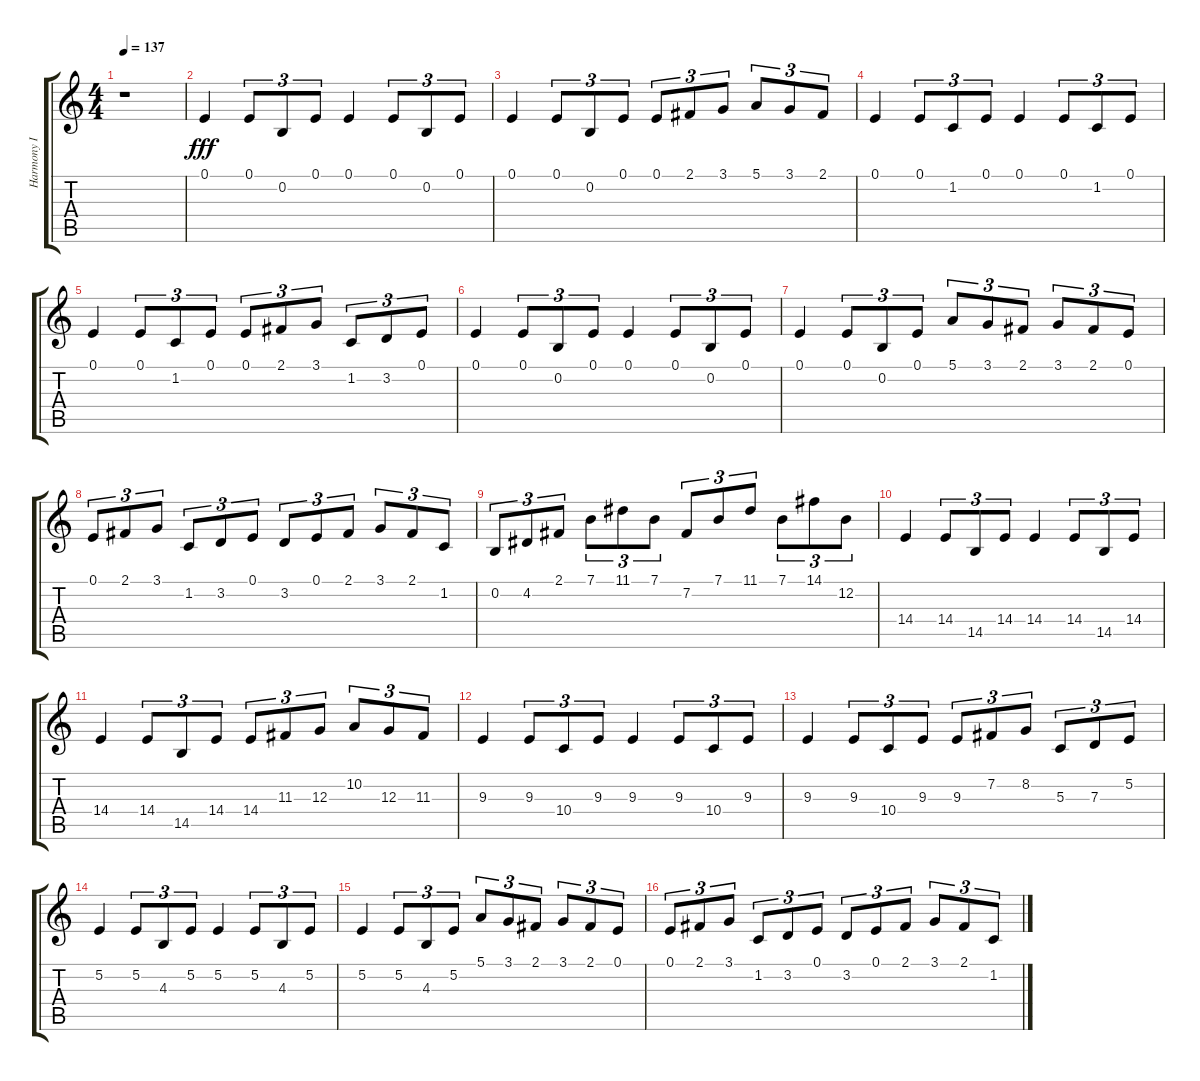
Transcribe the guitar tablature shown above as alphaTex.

\track ("Harmony I" "Harmony I") {instrument tuba}
\staff {score tabs}
\tuning (E4 B3 G3 D3 A2 E2) {hide}
\ts (4 4)
\tempo 137
\clef g2
\ks c
r.1{dy fff} |
0.1.4 0.1.8{tu (3 2)} 0.2.8{tu (3 2)} 0.1.8{tu (3 2)} 0.1.4 0.1.8{tu (3 2)} 0.2.8{tu (3 2)} 0.1.8{tu (3 2)} |
0.1.4 0.1.8{tu (3 2)} 0.2.8{tu (3 2)} 0.1.8{tu (3 2)} 0.1.8{tu (3 2)} 2.1.8{tu (3 2)} 3.1.8{tu (3 2)} 5.1.8{tu (3 2)} 3.1.8{tu (3 2)} 2.1.8{tu (3 2)} |
0.1.4 0.1.8{tu (3 2)} 1.2.8{tu (3 2)} 0.1.8{tu (3 2)} 0.1.4 0.1.8{tu (3 2)} 1.2.8{tu (3 2)} 0.1.8{tu (3 2)} |
0.1.4 0.1.8{tu (3 2)} 1.2.8{tu (3 2)} 0.1.8{tu (3 2)} 0.1.8{tu (3 2)} 2.1.8{tu (3 2)} 3.1.8{tu (3 2)} 1.2.8{tu (3 2)} 3.2.8{tu (3 2)} 0.1.8{tu (3 2)} |
0.1.4 0.1.8{tu (3 2)} 0.2.8{tu (3 2)} 0.1.8{tu (3 2)} 0.1.4 0.1.8{tu (3 2)} 0.2.8{tu (3 2)} 0.1.8{tu (3 2)} |
0.1.4 0.1.8{tu (3 2)} 0.2.8{tu (3 2)} 0.1.8{tu (3 2)} 5.1.8{tu (3 2)} 3.1.8{tu (3 2)} 2.1.8{tu (3 2)} 3.1.8{tu (3 2)} 2.1.8{tu (3 2)} 0.1.8{tu (3 2)} |
0.1.8{tu (3 2)} 2.1.8{tu (3 2)} 3.1.8{tu (3 2)} 1.2.8{tu (3 2)} 3.2.8{tu (3 2)} 0.1.8{tu (3 2)} 3.2.8{tu (3 2)} 0.1.8{tu (3 2)} 2.1.8{tu (3 2)} 3.1.8{tu (3 2)} 2.1.8{tu (3 2)} 1.2.8{tu (3 2)} |
0.2.8{tu (3 2)} 4.2.8{tu (3 2)} 2.1.8{tu (3 2)} 7.1.8{tu (3 2)} 11.1.8{tu (3 2)} 7.1.8{tu (3 2)} 7.2.8{tu (3 2)} 7.1.8{tu (3 2)} 11.1.8{tu (3 2)} 7.1.8{tu (3 2)} 14.1.8{tu (3 2)} 12.2.8{tu (3 2)} |
14.4.4 14.4.8{tu (3 2)} 14.5.8{tu (3 2)} 14.4.8{tu (3 2)} 14.4.4 14.4.8{tu (3 2)} 14.5.8{tu (3 2)} 14.4.8{tu (3 2)} |
14.4.4 14.4.8{tu (3 2)} 14.5.8{tu (3 2)} 14.4.8{tu (3 2)} 14.4.8{tu (3 2)} 11.3.8{tu (3 2)} 12.3.8{tu (3 2)} 10.2.8{tu (3 2)} 12.3.8{tu (3 2)} 11.3.8{tu (3 2)} |
9.3.4 9.3.8{tu (3 2)} 10.4.8{tu (3 2)} 9.3.8{tu (3 2)} 9.3.4 9.3.8{tu (3 2)} 10.4.8{tu (3 2)} 9.3.8{tu (3 2)} |
9.3.4 9.3.8{tu (3 2)} 10.4.8{tu (3 2)} 9.3.8{tu (3 2)} 9.3.8{tu (3 2)} 7.2.8{tu (3 2)} 8.2.8{tu (3 2)} 5.3.8{tu (3 2)} 7.3.8{tu (3 2)} 5.2.8{tu (3 2)} |
5.2.4 5.2.8{tu (3 2)} 4.3.8{tu (3 2)} 5.2.8{tu (3 2)} 5.2.4 5.2.8{tu (3 2)} 4.3.8{tu (3 2)} 5.2.8{tu (3 2)} |
5.2.4 5.2.8{tu (3 2)} 4.3.8{tu (3 2)} 5.2.8{tu (3 2)} 5.1.8{tu (3 2)} 3.1.8{tu (3 2)} 2.1.8{tu (3 2)} 3.1.8{tu (3 2)} 2.1.8{tu (3 2)} 0.1.8{tu (3 2)} |
0.1.8{tu (3 2)} 2.1.8{tu (3 2)} 3.1.8{tu (3 2)} 1.2.8{tu (3 2)} 3.2.8{tu (3 2)} 0.1.8{tu (3 2)} 3.2.8{tu (3 2)} 0.1.8{tu (3 2)} 2.1.8{tu (3 2)} 3.1.8{tu (3 2)} 2.1.8{tu (3 2)} 1.2.8{tu (3 2)}
